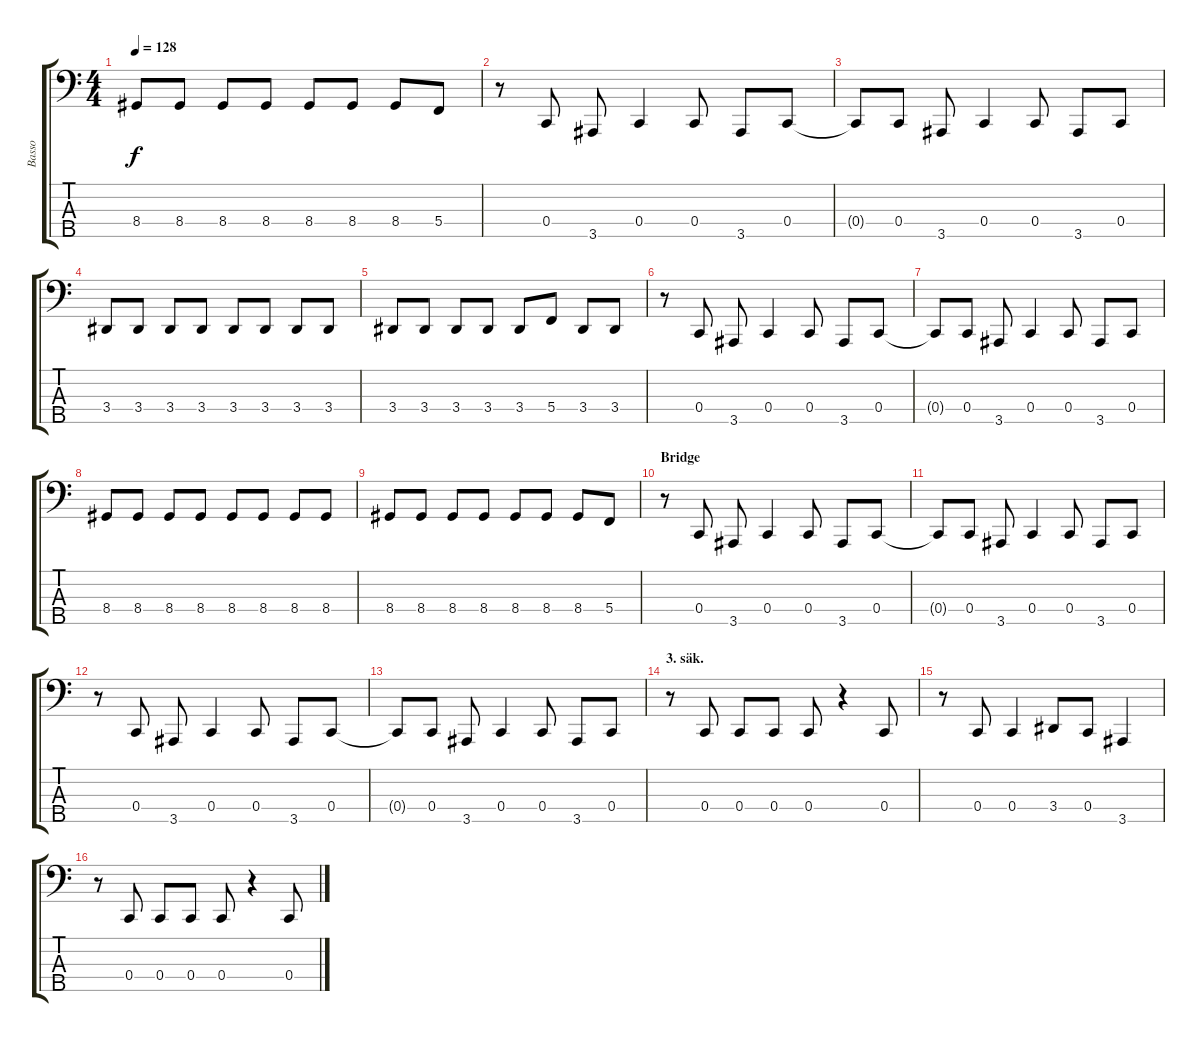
\track ("Basso" "Basso") {instrument electricbassfinger}
\staff {score tabs}
\tuning (F2 C2 G1 C1 G0) {hide}
\ts (4 4)
\tempo 128
\clef f4
\ks c
8.4.8{dy f} 8.4.8 8.4.8 8.4.8 8.4.8 8.4.8 8.4.8 5.4.8 |
r.8 0.4.8 3.5.8 0.4.4 0.4.8 3.5.8 0.4.8 |
0.4{t}.8 0.4.8 3.5.8 0.4.4 0.4.8 3.5.8 0.4.8 |
3.4.8 3.4.8 3.4.8 3.4.8 3.4.8 3.4.8 3.4.8 3.4.8 |
3.4.8 3.4.8 3.4.8 3.4.8 3.4.8 5.4.8 3.4.8 3.4.8 |
r.8 0.4.8 3.5.8 0.4.4 0.4.8 3.5.8 0.4.8 |
0.4{t}.8 0.4.8 3.5.8 0.4.4 0.4.8 3.5.8 0.4.8 |
8.4.8 8.4.8 8.4.8 8.4.8 8.4.8 8.4.8 8.4.8 8.4.8 |
8.4.8 8.4.8 8.4.8 8.4.8 8.4.8 8.4.8 8.4.8 5.4.8 |
\section ("" "Bridge")
r.8 0.4.8 3.5.8 0.4.4 0.4.8 3.5.8 0.4.8 |
0.4{t}.8 0.4.8 3.5.8 0.4.4 0.4.8 3.5.8 0.4.8 |
r.8 0.4.8 3.5.8 0.4.4 0.4.8 3.5.8 0.4.8 |
0.4{t}.8 0.4.8 3.5.8 0.4.4 0.4.8 3.5.8 0.4.8 |
\section ("" "3. säk.")
r.8 0.4.8 0.4.8 0.4.8 0.4.8 r.4 0.4.8 |
r.8 0.4.8 0.4.4 3.4.8 0.4.8 3.5.4 |
r.8 0.4.8 0.4.8 0.4.8 0.4.8 r.4 0.4.8
